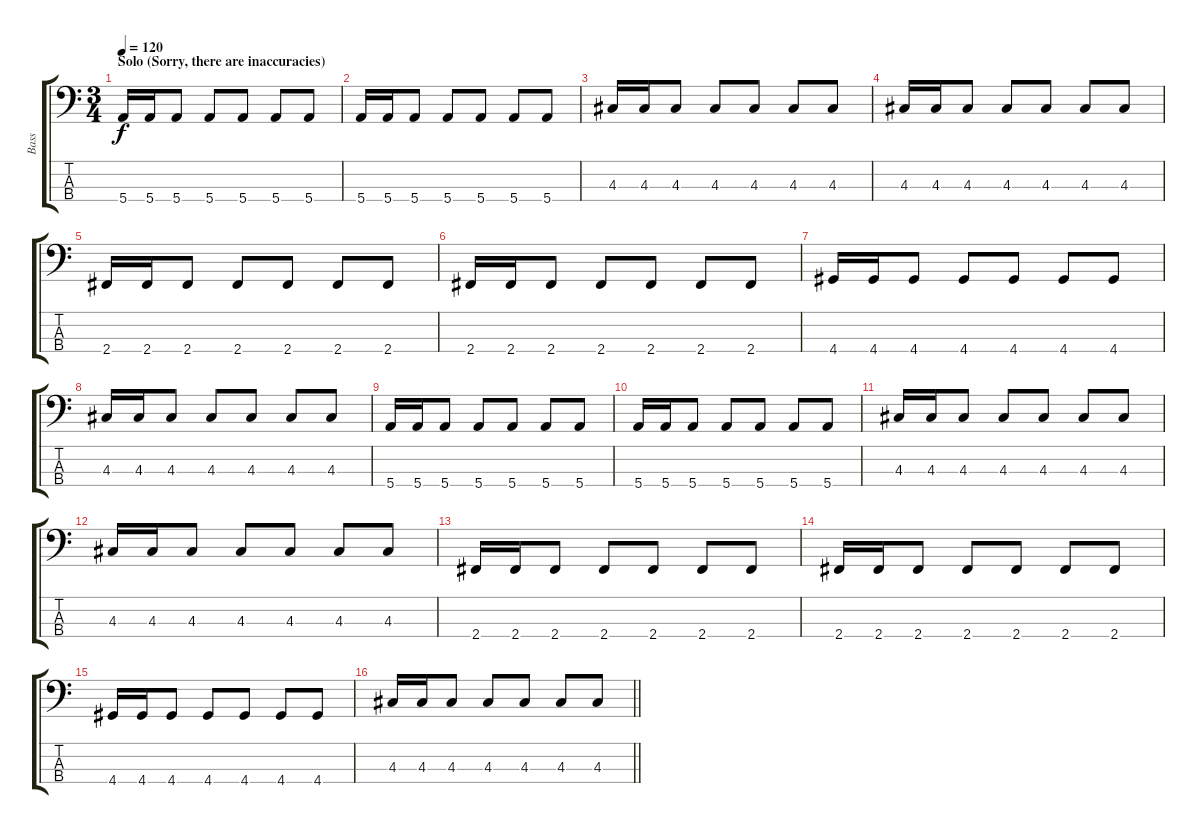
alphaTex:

\track ("Bass" "Bass") {instrument electricbassfinger}
\staff {score tabs}
\tuning (G2 D2 A1 E1) {hide}
\ts (3 4)
\section ("" "Solo (Sorry, there are inaccuracies)")
\tempo 120
\clef f4
\ks c
5.4.16{dy f} 5.4.16 5.4.8 5.4.8 5.4.8 5.4.8 5.4.8 |
5.4.16 5.4.16 5.4.8 5.4.8 5.4.8 5.4.8 5.4.8 |
4.3.16 4.3.16 4.3.8 4.3.8 4.3.8 4.3.8 4.3.8 |
4.3.16 4.3.16 4.3.8 4.3.8 4.3.8 4.3.8 4.3.8 |
2.4.16 2.4.16 2.4.8 2.4.8 2.4.8 2.4.8 2.4.8 |
2.4.16 2.4.16 2.4.8 2.4.8 2.4.8 2.4.8 2.4.8 |
4.4.16 4.4.16 4.4.8 4.4.8 4.4.8 4.4.8 4.4.8 |
4.3.16 4.3.16 4.3.8 4.3.8 4.3.8 4.3.8 4.3.8 |
5.4.16 5.4.16 5.4.8 5.4.8 5.4.8 5.4.8 5.4.8 |
5.4.16 5.4.16 5.4.8 5.4.8 5.4.8 5.4.8 5.4.8 |
4.3.16 4.3.16 4.3.8 4.3.8 4.3.8 4.3.8 4.3.8 |
4.3.16 4.3.16 4.3.8 4.3.8 4.3.8 4.3.8 4.3.8 |
2.4.16 2.4.16 2.4.8 2.4.8 2.4.8 2.4.8 2.4.8 |
2.4.16 2.4.16 2.4.8 2.4.8 2.4.8 2.4.8 2.4.8 |
4.4.16 4.4.16 4.4.8 4.4.8 4.4.8 4.4.8 4.4.8 |
\barLineRight lightlight
4.3.16 4.3.16 4.3.8 4.3.8 4.3.8 4.3.8 4.3.8
